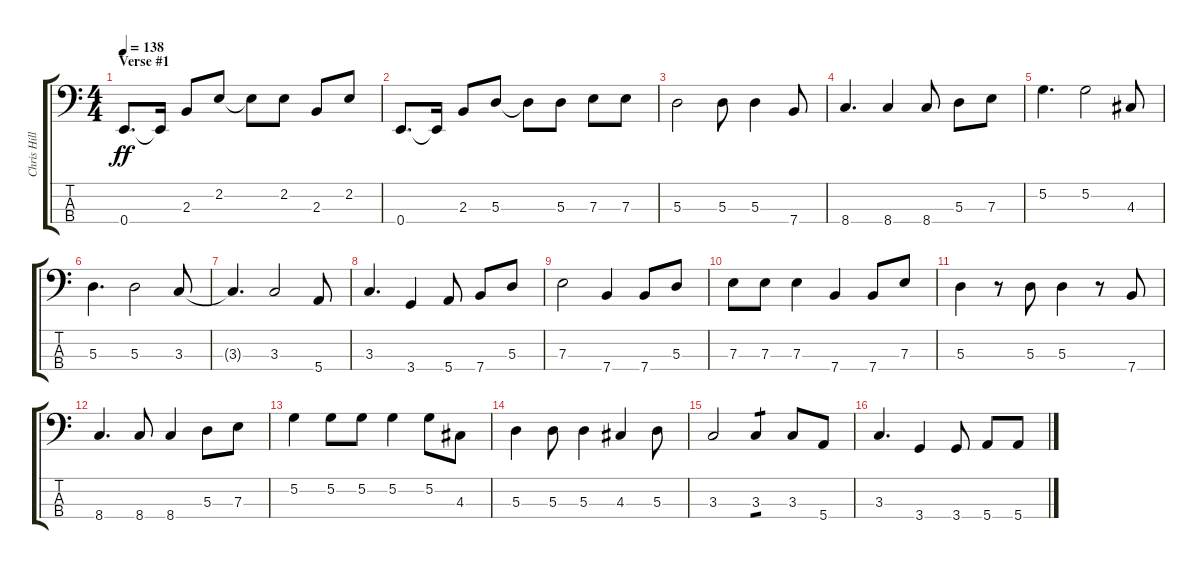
\track ("Chris Hillman" "Chris Hill") {instrument electricbassfinger}
\staff {score tabs}
\tuning (G2 D2 A1 E1) {hide}
\ts (4 4)
\section ("" "Verse #1")
\tempo 138
\clef f4
\ks c
0.4.8{d dy ff} 0.4{t}.16 2.3.8 2.2.8 2.2{t}.8 2.2.8 2.3.8 2.2.8 |
0.4.8{d} 0.4{t}.16 2.3.8 5.3.8 5.3{t}.8 5.3.8 7.3.8 7.3.8 |
5.3.2 5.3.8 5.3.4 7.4.8 |
8.4.4{d} 8.4.4 8.4.8 5.3.8 7.3.8 |
5.2.4{d} 5.2.2 4.3.8 |
5.3.4{d} 5.3.2 3.3.8 |
3.3{t}.4{d} 3.3.2 5.4.8 |
3.3.4{d} 3.4.4 5.4.8 7.4.8 5.3.8 |
7.3.2 7.4.4 7.4.8 5.3.8 |
7.3.8 7.3.8 7.3.4 7.4.4 7.4.8 7.3.8 |
5.3.4 r.8 5.3.8 5.3.4 r.8 7.4.8 |
8.4.4{d} 8.4.8 8.4.4 5.3.8 7.3.8 |
5.2.4 5.2.8 5.2.8 5.2.4 5.2.8 4.3.8 |
5.3.4 5.3.8 5.3.4 4.3.4 5.3.8 |
3.3.2 3.3.4{tp 1} 3.3.8 5.4.8 |
3.3.4{d} 3.4.4 3.4.8 5.4.8 5.4.8
